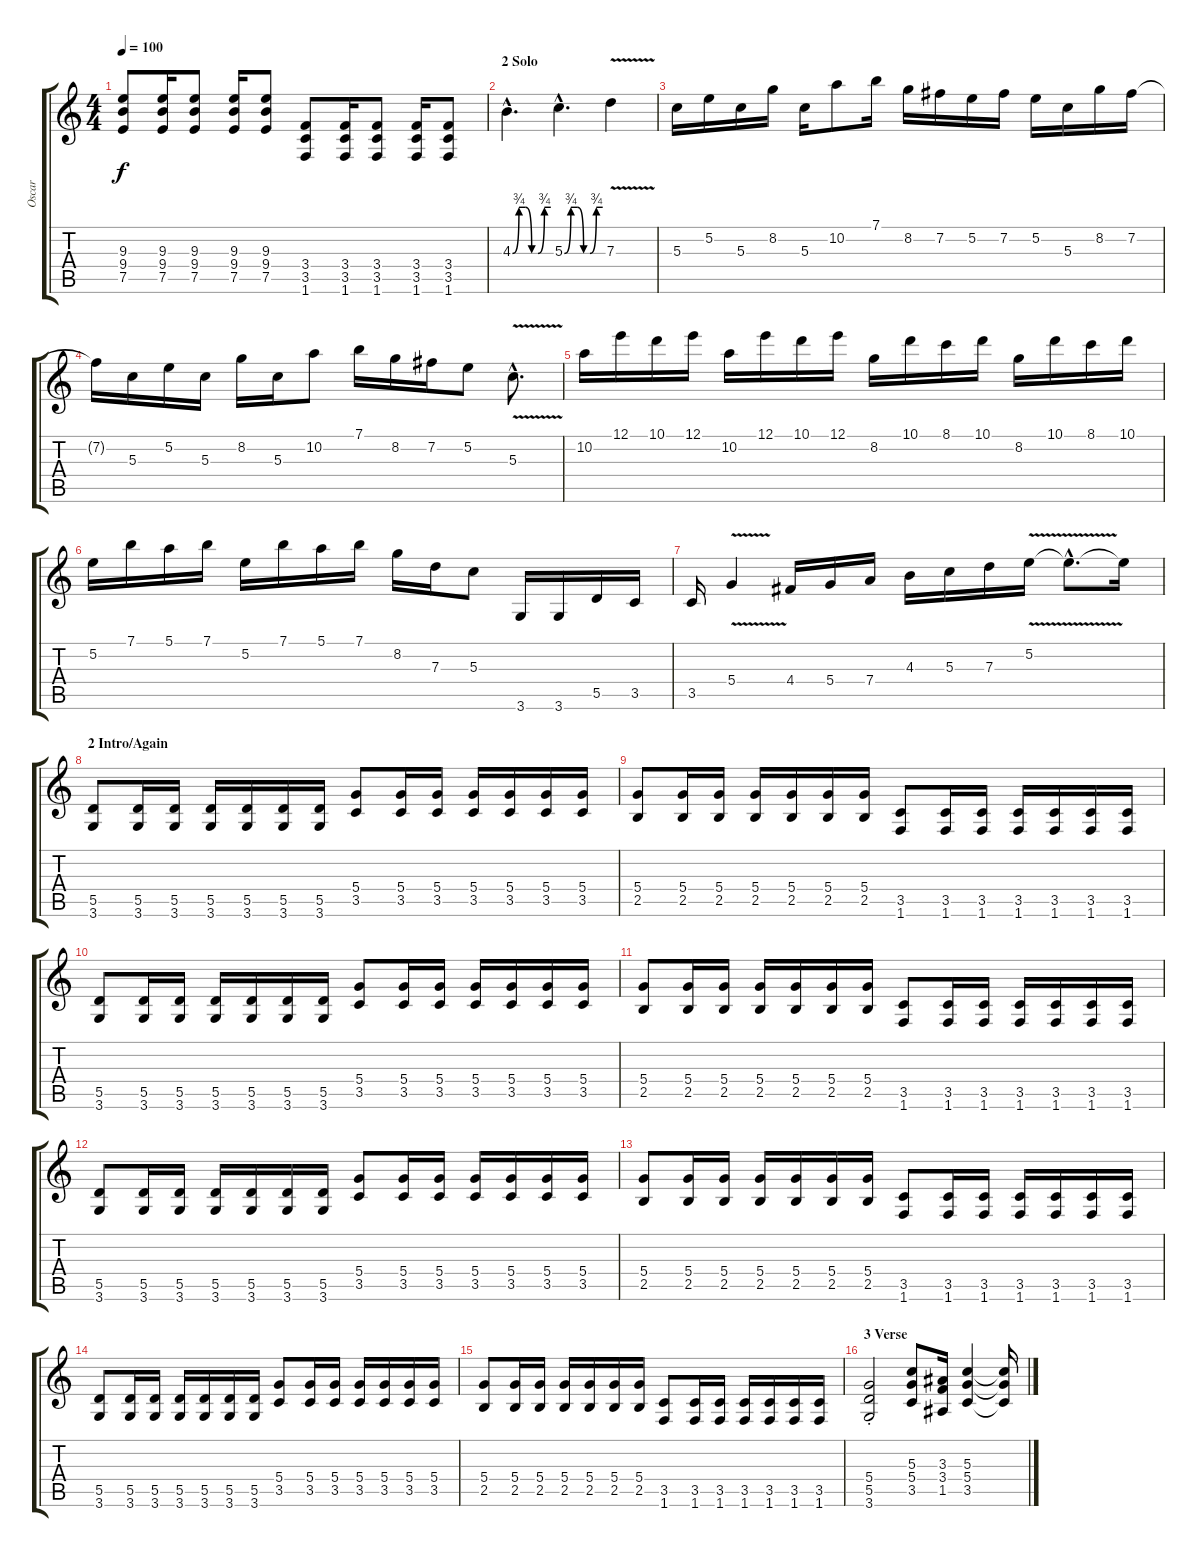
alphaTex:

\track ("Oscar" "Oscar") {instrument distortionguitar}
\staff {score tabs}
\tuning (E4 B3 G3 D3 A2 E2) {hide}
\ts (4 4)
\tempo 100
\clef g2
\ks c
(9.3 9.4 7.5).8{dy f} (9.3 9.4 7.5).16 (9.3 9.4 7.5).8 (9.3 9.4 7.5).16 (9.3 9.4 7.5).8 (3.4 3.5 1.6).8 (3.4 3.5 1.6).16 (3.4 3.5 1.6).8 (3.4 3.5 1.6).16 (3.4 3.5 1.6).8 |
\section ("" "2 Solo")
4.3{be (custom 0 0 10 3 20 3 30 0 40 0 50 3 60 3) hac}.4{d} 5.3{be (custom 0 0 10 3 20 3 30 0 40 0 50 3 60 3) hac}.4{d} 7.3{v}.4 |
5.3.16 5.2.16 5.3.16 8.2.16 5.3.16 10.2.8 7.1.16 8.2.16 7.2.16 5.2.16 7.2.16 5.2.16 5.3.16 8.2.16 7.2.16 |
7.2{t}.16 5.3.16 5.2.16 5.3.16 8.2.16 5.3.16 10.2.8 7.1.16 8.2.16 7.2.16 5.2.8 5.3{v hac}.8{d} |
10.2.16 12.1.16 10.1.16 12.1.16 10.2.16 12.1.16 10.1.16 12.1.16 8.2.16 10.1.16 8.1.16 10.1.16 8.2.16 10.1.16 8.1.16 10.1.16 |
5.2.16 7.1.16 5.1.16 7.1.16 5.2.16 7.1.16 5.1.16 7.1.16 8.2.16 7.3.16 5.3.8 3.6.16 3.6.16 5.5.16 3.5.16 |
3.5.16 5.4{v}.4 4.4.16 5.4.16 7.4.16 4.3.16 5.3.16 7.3.16 5.2{v}.16 5.2{hac t}.8{d} 5.2{t}.16 |
\section ("" "2 Intro/Again")
(5.5 3.6).8{balance 11} (5.5 3.6).16 (5.5 3.6).16 (5.5 3.6).16 (5.5 3.6).16 (5.5 3.6).16 (5.5 3.6).16 (5.4 3.5).8 (5.4 3.5).16 (5.4 3.5).16 (5.4 3.5).16 (5.4 3.5).16 (5.4 3.5).16 (5.4 3.5).16 |
(5.4 2.5).8 (5.4 2.5).16 (5.4 2.5).16 (5.4 2.5).16 (5.4 2.5).16 (5.4 2.5).16 (5.4 2.5).16 (3.5 1.6).8 (3.5 1.6).16 (3.5 1.6).16 (3.5 1.6).16 (3.5 1.6).16 (3.5 1.6).16 (3.5 1.6).16 |
(5.5 3.6).8{balance 11} (5.5 3.6).16 (5.5 3.6).16 (5.5 3.6).16 (5.5 3.6).16 (5.5 3.6).16 (5.5 3.6).16 (5.4 3.5).8 (5.4 3.5).16 (5.4 3.5).16 (5.4 3.5).16 (5.4 3.5).16 (5.4 3.5).16 (5.4 3.5).16 |
(5.4 2.5).8 (5.4 2.5).16 (5.4 2.5).16 (5.4 2.5).16 (5.4 2.5).16 (5.4 2.5).16 (5.4 2.5).16 (3.5 1.6).8 (3.5 1.6).16 (3.5 1.6).16 (3.5 1.6).16 (3.5 1.6).16 (3.5 1.6).16 (3.5 1.6).16 |
(5.5 3.6).8{balance 11} (5.5 3.6).16 (5.5 3.6).16 (5.5 3.6).16 (5.5 3.6).16 (5.5 3.6).16 (5.5 3.6).16 (5.4 3.5).8 (5.4 3.5).16 (5.4 3.5).16 (5.4 3.5).16 (5.4 3.5).16 (5.4 3.5).16 (5.4 3.5).16 |
(5.4 2.5).8 (5.4 2.5).16 (5.4 2.5).16 (5.4 2.5).16 (5.4 2.5).16 (5.4 2.5).16 (5.4 2.5).16 (3.5 1.6).8 (3.5 1.6).16 (3.5 1.6).16 (3.5 1.6).16 (3.5 1.6).16 (3.5 1.6).16 (3.5 1.6).16 |
(5.5 3.6).8{balance 11} (5.5 3.6).16 (5.5 3.6).16 (5.5 3.6).16 (5.5 3.6).16 (5.5 3.6).16 (5.5 3.6).16 (5.4 3.5).8 (5.4 3.5).16 (5.4 3.5).16 (5.4 3.5).16 (5.4 3.5).16 (5.4 3.5).16 (5.4 3.5).16 |
(5.4 2.5).8 (5.4 2.5).16 (5.4 2.5).16 (5.4 2.5).16 (5.4 2.5).16 (5.4 2.5).16 (5.4 2.5).16 (3.5 1.6).8 (3.5 1.6).16 (3.5 1.6).16 (3.5 1.6).16 (3.5 1.6).16 (3.5 1.6).16 (3.5 1.6).16 |
\section ("" "3 Verse")
(5.4{st} 5.5{st} 3.6{st}).2 (5.3 5.4 3.5).8 (3.3 3.4 1.5).16 (5.3 5.4 3.5).4 (5.3{t} 5.4{t} 3.5{t}).16
